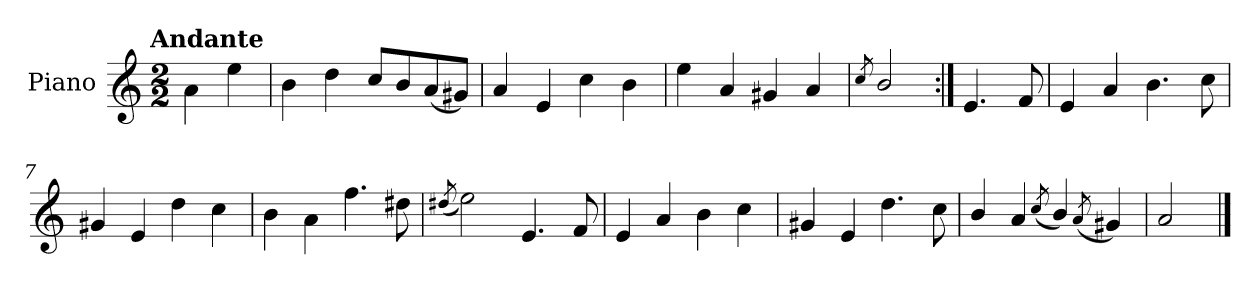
**kern
*part1
*staff1
*I"Piano
*I'Pno.
*clefG2
*k[]
!!LO:TX:omd:t=Andante
*M2/2
*MM92
=
4a\
4ee\
=1
4b\
4dd\
8cc/L
8b/
(<8a/
8g#X/J)
=2
4a/
4e/
4cc\
4b\
=3
4ee\
4a/
4g#X/
4a/
!!LO:LB:g=z
=4
8qcc/
2b/
=5:|!
4.e/
8f/
=6
4e/
4a/
4.b\
8cc\
=7
4g#X/
4e/
4dd\
4cc\
=8
4b\
4a\
4.ff\
8dd#X\
=9
(<8qdd#X/
2ee\)
4.e/
8f/
!!LO:LB:g=z
=10
4e/
4a/
4b\
4cc\
=11
4g#X/
4e/
4.dd\
8cc\
=12
4b/
4a/
(<8qcc/
4b/)
(<8qa/
4g#X/)
=13
2a/
==
*-
